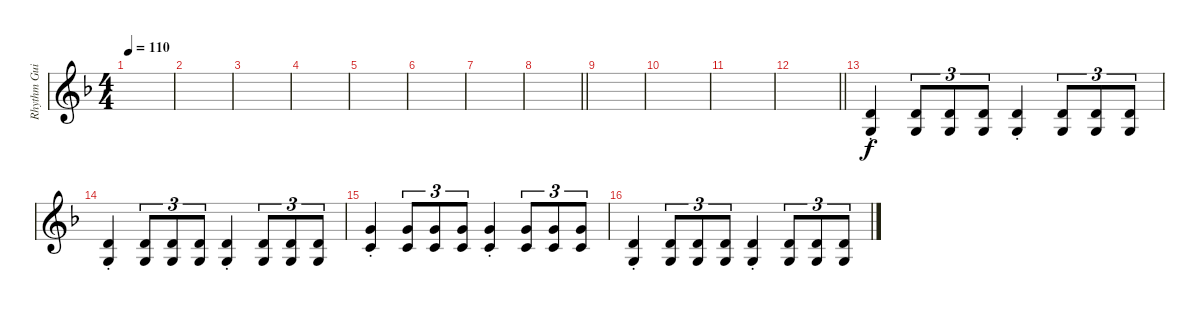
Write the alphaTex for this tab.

\track ("Rhythm Guitar" "Rhythm Gui") {instrument acousticguitarsteel}
\staff {score}
\tuning (E4 B3 G3 D3 A2 E2) {hide}
\ts (4 4)
\tempo 110
\clef g2
\ks f
|
|
|
|
|
|
|
\barLineRight lightlight
|
\section ("" "")
|
|
|
\barLineRight lightlight
|
\section ("" "")
(5.5{st} 3.6{st}).4 (5.5 3.6).8{tu (3 2)} (5.5 3.6).8{tu (3 2)} (5.5 3.6).8{tu (3 2)} (5.5{st} 3.6{st}).4 (5.5 3.6).8{tu (3 2)} (5.5 3.6).8{tu (3 2)} (5.5 3.6).8{tu (3 2)} |
(5.5{st} 3.6{st}).4 (5.5 3.6).8{tu (3 2)} (5.5 3.6).8{tu (3 2)} (5.5 3.6).8{tu (3 2)} (5.5{st} 3.6{st}).4 (5.5 3.6).8{tu (3 2)} (5.5 3.6).8{tu (3 2)} (5.5 3.6).8{tu (3 2)} |
(5.4{st} 3.5{st}).4 (5.4 3.5).8{tu (3 2)} (5.4 3.5).8{tu (3 2)} (5.4 3.5).8{tu (3 2)} (5.4{st} 3.5{st}).4 (5.4 3.5).8{tu (3 2)} (5.4 3.5).8{tu (3 2)} (5.4 3.5).8{tu (3 2)} |
(5.5{st} 3.6{st}).4 (5.5 3.6).8{tu (3 2)} (5.5 3.6).8{tu (3 2)} (5.5 3.6).8{tu (3 2)} (5.5{st} 3.6{st}).4 (5.5 3.6).8{tu (3 2)} (5.5 3.6).8{tu (3 2)} (5.5 3.6).8{tu (3 2)}
